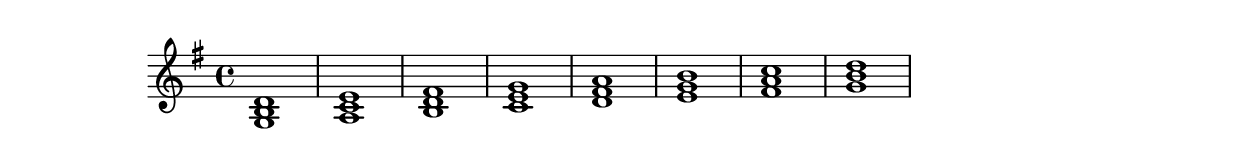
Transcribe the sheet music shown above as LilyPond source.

% Description: Chord tool for the key of G Major
% Author: Talos Thoren
% Date: January 23, 2013

\version "2.16.1"

% Variable for G Major chord tool
triads = \relative c'
{
  \key g \major
  % C Maj chords used as a template
  %<c e g>1 <d f a> <e g b> <f a c> <g b d> <a c e> <b d f> <c e g>
  
  % Key of G Major has one sharp:
  % F-Sharp
  <g b d>1 <a c e> <b d fis> <c e g> <d fis a> <e g b> <fis a c> <g b d>
}


\score
{
  \new Staff
  {
    \triads
  }
}

